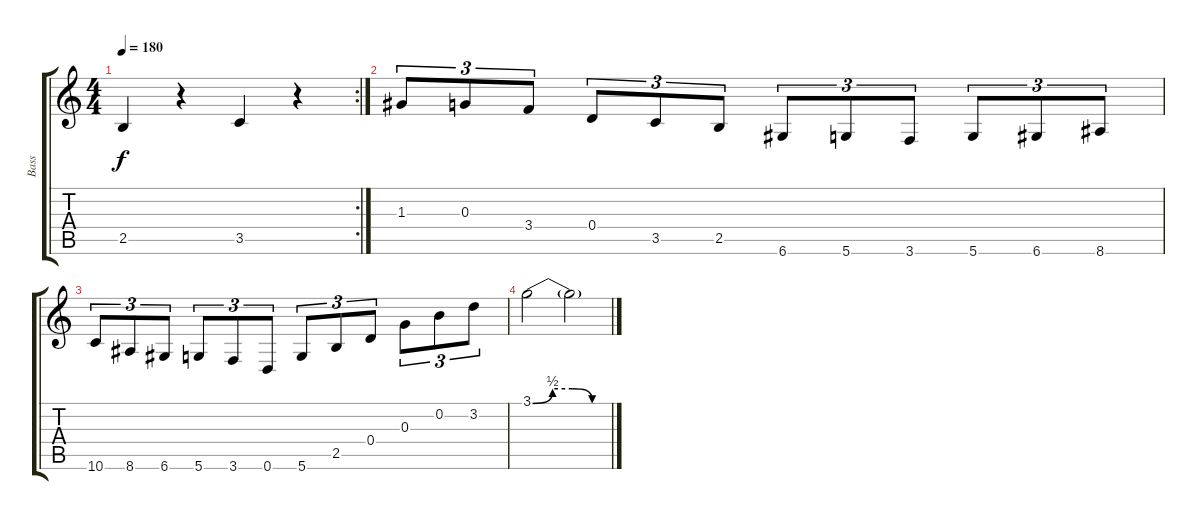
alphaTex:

\track ("Bass" "Bass") {instrument electricbassfinger}
\staff {score tabs}
\tuning (E4 B3 G3 D3 A2 D2) {hide}
\rc 2
\ts (4 4)
\tempo 180
\clef g2
\ks c
2.5.4{dy f} r.4 3.5.4 r.4 |
1.3.8{tu (3 2)} 0.3.8{tu (3 2)} 3.4.8{tu (3 2)} 0.4.8{tu (3 2)} 3.5.8{tu (3 2)} 2.5.8{tu (3 2)} 6.6.8{tu (3 2)} 5.6.8{tu (3 2)} 3.6.8{tu (3 2)} 5.6.8{tu (3 2)} 6.6.8{tu (3 2)} 8.6.8{tu (3 2)} |
10.6.8{tu (3 2)} 8.6.8{tu (3 2)} 6.6.8{tu (3 2)} 5.6.8{tu (3 2)} 3.6.8{tu (3 2)} 0.6.8{tu (3 2)} 5.6.8{tu (3 2)} 2.5.8{tu (3 2)} 0.4.8{tu (3 2)} 0.3.8{tu (3 2)} 0.2.8{tu (3 2)} 3.2.8{tu (3 2)} |
3.1{be (custom 0 0 15 2 30 2 45 0 60 0)}.2 3.1{t}.2
